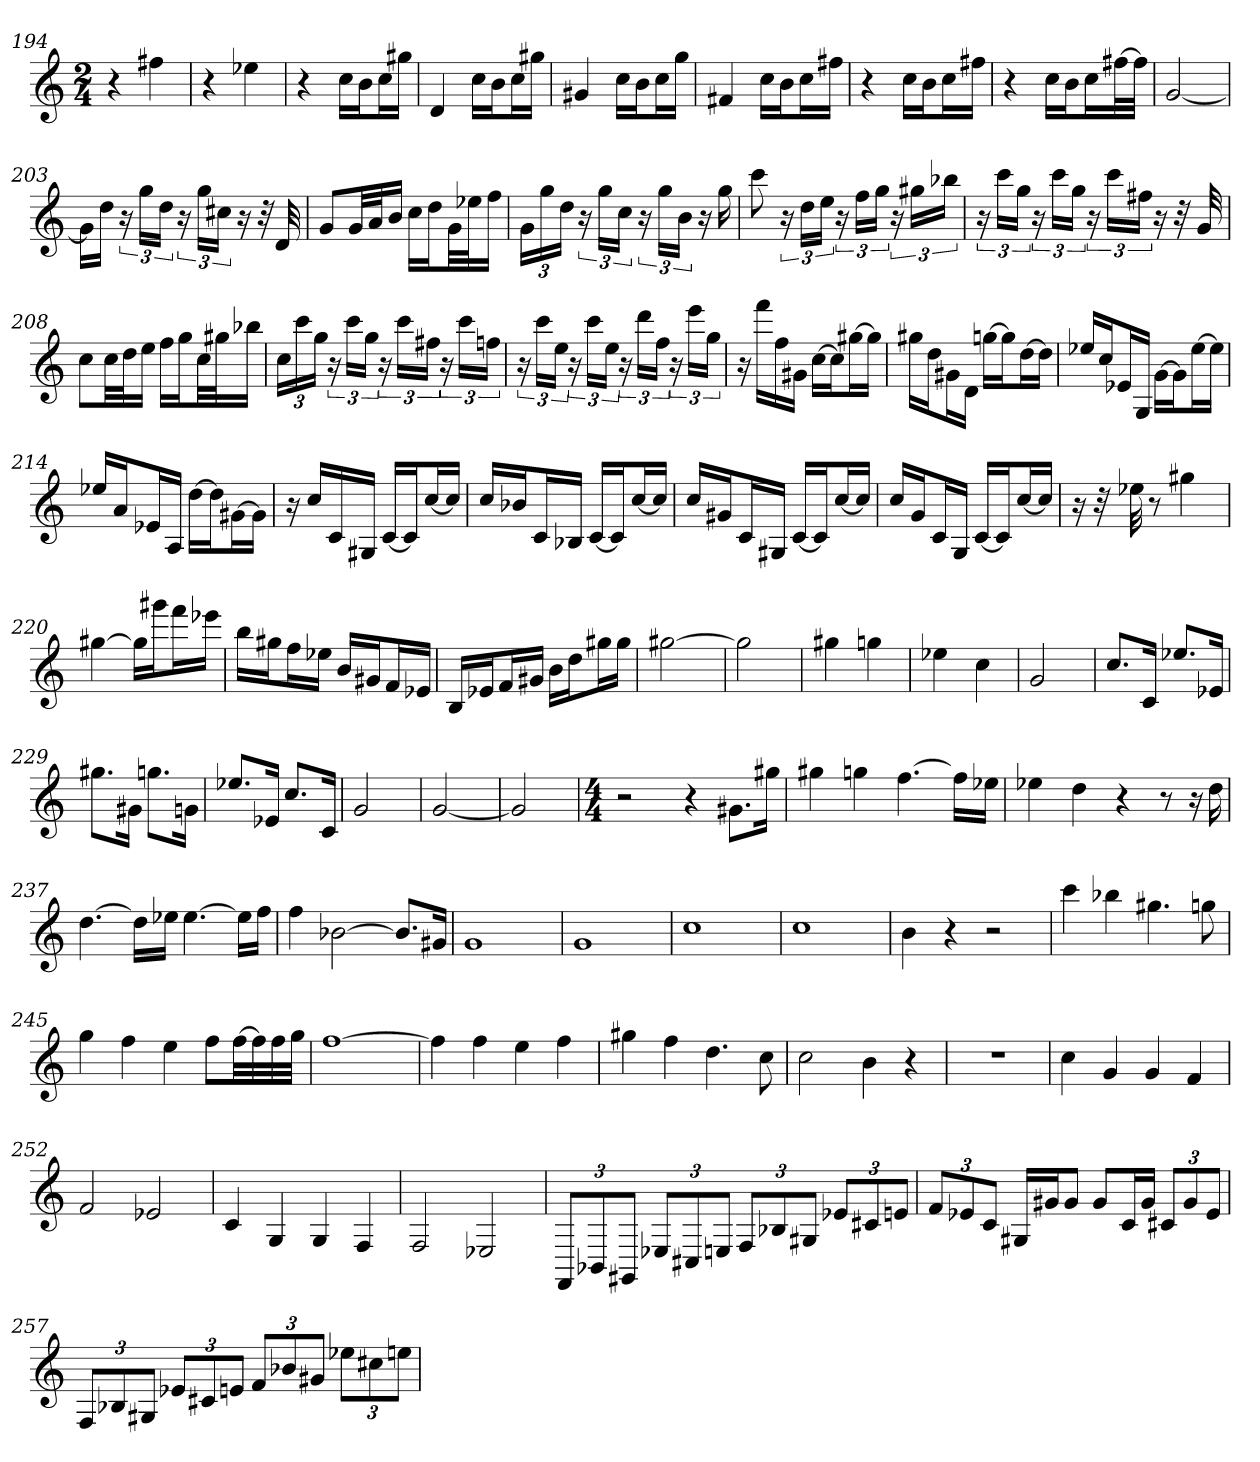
**kern
*part1
*staff1
*clefG2
*k[]
*a:
*M2/4
=194
4r
4ff#X
=195
4r
4ee-X
=196
4r
16cc\LL
16b\J
16cc\L
16gg#X\JJ
=197
4d
16cc\LL
16b\J
16cc\L
16gg#X\JJ
=198
4g#X
16cc\LL
16b\J
16cc\L
16gg\JJ
=199
4f#X
16cc\LL
16b\J
16cc\L
16ff#X\JJ
=200
4r
16cc\LL
16b\J
16cc\L
16ff#X\JJ
=201
4r
16cc\LL
16b\J
16cc\L
[32ff#X\L
32ff#\JJJ]
=202
[2g
=203
16g\LL]
16dd\JJ
24r
24gg\LL
24dd\JJ
24r
24gg\LL
24cc#X\JJ
16r
32r
32d
=204
8g/L
32g/LL
32a/J
16b/JJ
16cc\LL
16dd\J
32g\LL
32ee-X\J
16ff\JJ
=205
24g\LL
24gg\
24dd\JJ
24r
24gg\LL
24cc\JJ
24r
24gg\LL
24b\JJ
16r
16gg
=206
8ccc
24r
24dd\LL
24ee\JJ
24r
24ff\LL
24gg\JJ
24r
24gg#X\LL
24bb-X\JJ
=207
24r
24ccc\LL
24gg\JJ
24r
24ccc\LL
24gg\JJ
24r
24ccc\LL
24ff#X\JJ
16r
32r
32g
=208
8cc\L
32cc\LL
32dd\J
16ee\JJ
16ff\LL
16gg\J
32cc\LL
32gg#X\J
16bb-X\JJ
=209
24cc\LL
24ccc\
24gg\JJ
24r
24ccc\LL
24gg\JJ
24r
24ccc\LL
24ff#X\JJ
24r
24ccc\LL
24ffn\JJ
=210
24r
24ccc\LL
24ee\JJ
24r
24ccc\LL
24ee\JJ
24r
24ddd\LL
24ff\JJ
24r
24eee\LL
24gg\JJ
=211
16r
16fff\LL
16ff\
16g#X\JJ
[16cc\LL
16cc\J]
[16gg#X\L
16gg#\JJ]
=212
16gg#X\LL
16dd\J
16g#X\L
16d\JJ
[16ggn\LL
16gg\J]
[16dd\L
16dd\JJ]
=213
16ee-X/LL
16cc/J
16e-X/L
16G/JJ
[16g\LL
16g\J]
[16ee-\L
16ee-\JJ]
=214
16ee-X/LL
16a/J
16e-X/L
16A/JJ
[16dd\LL
16dd\J]
[16g#X\L
16g#\JJ]
=215
16r
16cc/LL
16c/
16G#X/JJ
[16c/LL
16c/J]
[16cc/L
16cc/JJ]
=216
16cc/LL
16b-X/J
16c/L
16B-X/JJ
[16c/LL
16c/J]
[16cc/L
16cc/JJ]
=217
16cc/LL
16g#X/J
16c/L
16G#X/JJ
[16c/LL
16c/J]
[16cc/L
16cc/JJ]
=218
16cc/LL
16g/J
16c/L
16G/JJ
[16c/LL
16c/J]
[16cc/L
16cc/JJ]
=219
16r
32r
32ee-X
8r
4gg#X
=220
[4gg#X
16gg#\LL]
16ggg#X\J
16fff\L
16eee-X\JJ
=221
16bb\LL
16gg#X\J
16ff\L
16ee-X\JJ
16b/LL
16g#X/J
16f/L
16e-X/JJ
=222
16B/LL
16e-X/J
16f/L
16g#X/JJ
16b\LL
16dd\J
16gg#X\L
16gg#\JJ
=223
[2gg#X
=224
2gg#]
=225
4gg#X
4ggn
=226
4ee-X
4cc
=227
2g
=228
8.cc/L
16c/Jk
8.ee-X/L
16e-X/Jk
=229
8.gg#X\L
16g#X\Jk
8.ggn\L
16gn\Jk
=230
8.ee-X/L
16e-X/Jk
8.cc/L
16c/Jk
=231
2g
=232
[2g
=233
2g]
=234
*M4/4
2r
4r
8.g#X\L
16gg#X\Jk
=235
4gg#X
4ggn
[4.ff
16ff\LL]
16ee-X\JJ
=236
4ee-X
4dd
4r
8r
16r
16dd
=237
[4.dd
16dd\LL]
16ee-X\JJ
[4.ee-
16ee-\LL]
16ff\JJ
=238
4ff
[2b-X
8.b-/L]
16g#X/Jk
=239
1g
=240
1g
=241
1cc
=242
1cc
=243
4b
4r
2r
=244
4ccc
4bb-X
4.gg#X
8ggn
=245
4gg
4ff
4ee
8ff\L
[32ff\LL
32ff\]
32ff\
32gg\JJJ
=246
[1ff
=247
4ff]
4ff
4ee
4ff
=248
4gg#X
4ff
4.dd
8cc
=249
2cc
4b
4r
=250
1r
=251
4cc
4g
4g
4f
=252
2f
2e-X
=253
4c
4G
4G
4F
=254
2F
2E-X
=255
12FF/L
12BB-X/
12GG#X/J
12E-X/L
12C#X/
12En/J
12F/L
12B-X/
12G#X/J
12e-X/L
12c#X/
12en/J
=256
12f/L
12e-X/
12c/J
16G#X/LL
16g#X/J
8g#/J
8g#/L
16c/L
16g#/JJ
12c#X/L
12g#/
12e-/J
=257
12F/L
12B-X/
12G#X/J
12e-X/L
12c#X/
12en/J
12f/L
12b-X/
12g#X/J
12ee-X\L
12cc#X\
12een\J
=
*-
